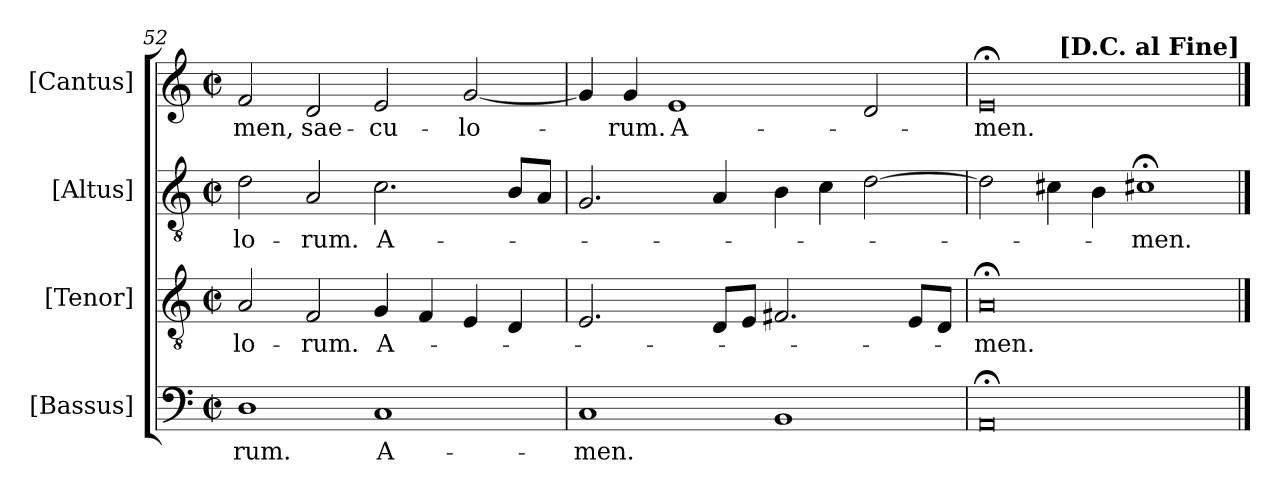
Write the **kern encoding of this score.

**kern	**text	**kern	**text	**kern	**text	**kern	**text
*part4	*part4	*part3	*part3	*part2	*part2	*part1	*part1
*staff4	*staff4	*staff3	*staff3	*staff2	*staff2	*staff1	*staff1
*I"[Bassus]	*	*I"[Tenor]	*	*I"[Altus]	*	*I"[Cantus]	*
*I'B	*	*I'T	*	*I'A	*	*I'C	*
*clefF4	*	*clefGv2	*	*clefGv2	*	*clefG2	*
*k[]	*	*k[]	*	*k[]	*	*k[]	*
*C:	*	*C:	*	*C:	*	*C:	*
*M2/2	*	*M2/2	*	*M2/2	*	*M2/2	*
*met(c|)	*	*met(c|)	*	*met(c|)	*	*met(c|)	*
=52	=52	=52	=52	=52	=52	=52	=52
!	!LO:LY:b	!	!LO:LY:b	!	!LO:LY:b	!	!LO:LY:b
1D	-rum.	2A/	-lo-	2d\	-lo-	2f/	-men,
!	!	!	!LO:LY:b	!	!LO:LY:b	!	!LO:LY:b
.	.	2F/	-rum.	2A/	-rum.	2d/	sae-
!	!LO:LY:b	!	!LO:LY:b	!	!LO:LY:b	!	!LO:LY:b
1C	A-	4G/	A-	2.c\	A-	2e/	-cu-
.	.	4F/	.	.	.	.	.
!	!	!	!	!	!	!	!LO:LY:b
.	.	4E/	.	.	.	[2g/	-lo-
.	.	4D/	.	8B/L	.	.	.
.	.	.	.	8A/J	.	.	.
=53	=53	=53	=53	=53	=53	=53	=53
!	!LO:LY:b	!	!	!	!	!	!
1C	-men.	2.E/	.	2.G/	.	4g/]	.
!	!	!	!	!	!	!	!LO:LY:b
.	.	.	.	.	.	4g/	-rum.
!	!	!	!	!	!	!	!LO:LY:b
.	.	.	.	.	.	1e	A-
.	.	8D/L	.	4A/	.	.	.
.	.	8E/J	.	.	.	.	.
1BB	.	2.F#X/	.	4B\	.	.	.
.	.	.	.	4c\	.	.	.
.	.	.	.	[2d\	.	2d/	.
.	.	8E/L	.	.	.	.	.
.	.	8D/J	.	.	.	.	.
=54	=54	=54	=54	=54	=54	=54	=54
!	!	!	!LO:LY:b	!	!	!	!LO:LY:b
0AA;<	.	0A;<	-men.	2d\]	.	0e;<	-men.
.	.	.	.	4c#X\	.	.	.
.	.	.	.	4B\	.	.	.
!	!	!	!	!	!LO:LY:b	!	!
.	.	.	.	1c#X;<	-men.	.	.
!	!	!	!	!	!	!LO:TX:a:B:t=[D.C. al Fine]	!
==	==	==	==	==	==	==	==
*-	*-	*-	*-	*-	*-	*-	*-
